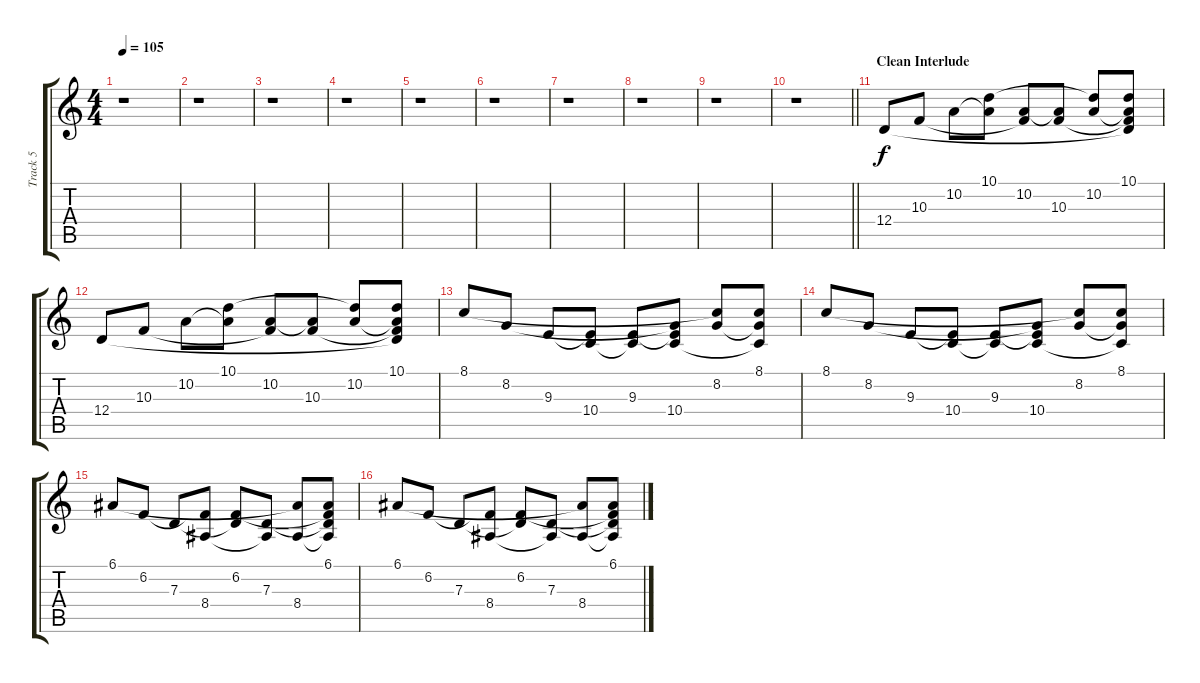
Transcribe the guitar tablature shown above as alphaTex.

\track ("Track 5" "Track 5") {instrument lead2sawtooth}
\staff {score tabs}
\tuning (E4 B3 G3 D3 A2 D2) {hide}
\ts (4 4)
\tempo 105
\clef g2
\ks c
r.1{dy f} |
r.1 |
r.1 |
r.1 |
r.1 |
r.1 |
r.1 |
r.1 |
r.1 |
\barLineRight lightlight
r.1 |
\section ("" "Clean Interlude")
12.4.8 10.3.8 10.2.8 (10.1 10.2{t}).8 (10.2 10.3{t}).8 (10.2{t} 10.3).8 (10.1{t} 10.2).8 (10.1 10.2{t} 10.3{t} 12.4{t}).8 |
12.4.8 10.3.8 10.2.8 (10.1 10.2{t}).8 (10.2 10.3{t}).8 (10.2{t} 10.3).8 (10.1{t} 10.2).8 (10.1 10.2{t} 10.3{t} 12.4{t}).8 |
8.1.8 8.2.8 9.3.8 (9.3{t} 10.4).8 (9.3 10.4{t}).8 (8.2{t} 9.3{t} 10.4).8 (8.1{t} 8.2).8 (8.1 8.2{t} 10.4{t}).8 |
8.1.8 8.2.8 9.3.8 (9.3{t} 10.4).8 (9.3 10.4{t}).8 (8.2{t} 9.3{t} 10.4).8 (8.1{t} 8.2).8 (8.1 8.2{t} 10.4{t}).8 |
6.1.8 6.2.8 7.3.8 (6.2{t} 8.4).8 (6.2 7.3{t}).8 (7.3 8.4{t}).8 (6.1{t} 8.4).8 (6.1 6.2{t} 7.3{t} 8.4{t}).8 |
6.1.8 6.2.8 7.3.8 (6.2{t} 8.4).8 (6.2 7.3{t}).8 (7.3 8.4{t}).8 (6.1{t} 8.4).8 (6.1 6.2{t} 7.3{t} 8.4{t}).8
